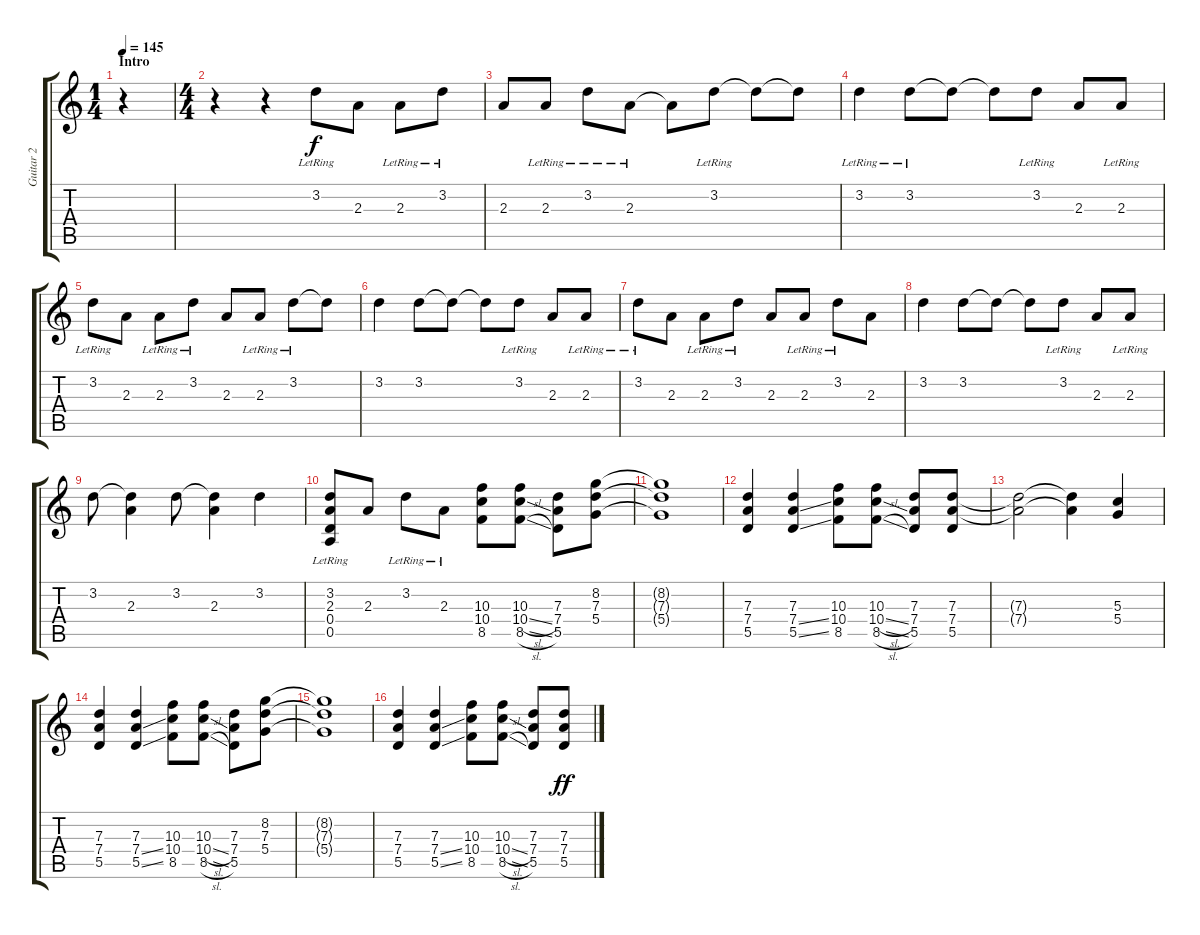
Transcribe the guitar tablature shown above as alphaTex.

\track ("Guitar 2" "Guitar 2") {instrument overdrivenguitar}
\staff {score tabs}
\tuning (E4 B3 G3 D3 A2 D2) {hide}
\ts (1 4)
\section ("" "Intro")
\tempo 145
\clef g2
\ks c
r.4{dy f instrument overdrivenguitar} |
\ts (4 4)
r.4 r.4 3.2{lr}.8 2.3.8 2.3{lr}.8 3.2{lr}.8 |
2.3.8 2.3{lr}.8 3.2{lr}.8 2.3{lr}.8 2.3{t}.8 3.2{lr}.8 3.2{t}.8 3.2{t}.8 |
3.2{lr}.4 3.2{lr}.8 3.2{t}.8 3.2{t}.8 3.2{lr}.8 2.3.8 2.3{lr}.8 |
3.2{lr}.8 2.3.8 2.3{lr}.8 3.2{lr}.8 2.3.8 2.3{lr}.8 3.2{lr}.8 3.2{t}.8 |
3.2.4 3.2.8 3.2{t}.8 3.2{t}.8 3.2{lr}.8 2.3.8 2.3{lr}.8 |
3.2{lr}.8 2.3.8 2.3{lr}.8 3.2{lr}.8 2.3.8 2.3{lr}.8 3.2{lr}.8 2.3.8 |
3.2.4 3.2.8 3.2{t}.8 3.2{t}.8 3.2{lr}.8 2.3.8 2.3{lr}.8 |
3.2.8 (3.2{t} 2.3).4 3.2.8 (3.2{t} 2.3).4 3.2.4 |
(3.2{lr} 2.3{lr} 0.4{lr} 0.5{lr}).8 2.3.8 3.2{lr}.8 2.3{lr}.8 (10.3 10.4 8.5).8 (10.3 10.4{sl} 8.5{sl}).8 (7.3 7.4 5.5).8 (8.2 7.3 5.4).8 |
(8.2{t} 7.3{t} 5.4{t}).1 |
(7.3 7.4 5.5).4 (7.3 7.4{ss} 5.5{ss}).4 (10.3 10.4 8.5).8 (10.3 10.4{sl} 8.5{sl}).8 (7.3 7.4 5.5).8 (7.3 7.4 5.5).8 |
(7.3{t} 7.4{t}).2 (7.3{t} 7.4{t}).4 (5.3 5.4).4 |
(7.3 7.4 5.5).4 (7.3 7.4{ss} 5.5{ss}).4 (10.3 10.4 8.5).8 (10.3 10.4{sl} 8.5{sl}).8 (7.3 7.4 5.5).8 (8.2 7.3 5.4).8 |
(8.2{t} 7.3{t} 5.4{t}).1 |
(7.3 7.4 5.5).4 (7.3 7.4{ss} 5.5{ss}).4 (10.3 10.4 8.5).8 (10.3 10.4{sl} 8.5{sl}).8 (7.3 7.4 5.5).8 (7.3 7.4 5.5).8{dy ff}
